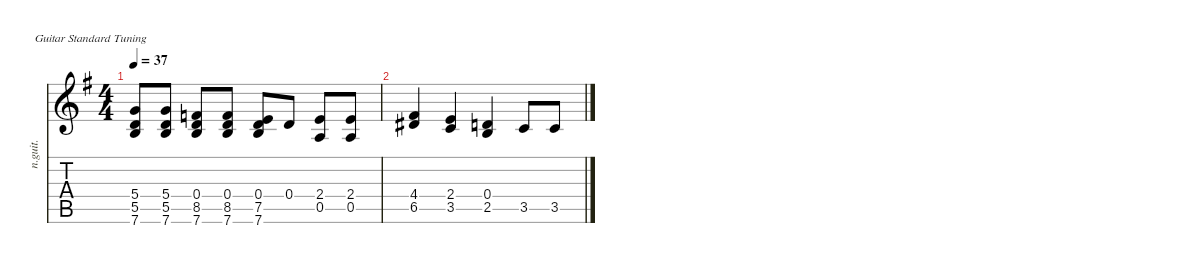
\defaultSystemsLayout 4
\hideDynamics
\bracketExtendMode nobrackets
\otherSystemsTrackNameOrientation horizontal
\track ("Nylon Guitar" "n.guit.") {instrument acousticguitarnylon}
\staff {score tabs}
\tuning (E4 B3 G3 D3 A2 E2)
\ts (4 4)
\tempo 37
\clef g2
\ks g
(7.6{acc forcenatural} 5.5{acc forcenatural} 5.4{acc forcenatural}).8{dy mf beam Up} (5.4{acc forcenatural} 5.5{acc forcenatural} 7.6{acc forcenatural}).8{beam Up} (0.4{acc forcenatural} 8.5{acc forcenatural} 7.6{acc forcenatural}).8{beam Up} (0.4{acc forcenatural} 8.5{acc forcenatural} 7.6{acc forcenatural}).8{beam Up} (0.4{acc forcenatural} 7.5{acc forcenatural} 7.6{acc forcenatural}).8{beam Up} 0.4{acc forcenatural}.8{beam Up} (2.4{acc forcenatural} 0.5{acc forcenatural}).8{beam Up} (2.4{acc forcenatural} 0.5{acc forcenatural}).8{beam Up} |
(4.4{acc #} 6.5{acc #}).4{beam Up} (2.4{acc forcenatural} 3.5{acc forcenatural}).4{beam Up} (0.4{acc forcenatural} 2.5{acc forcenatural}).4{beam Up} 3.5{acc forcenatural}.8{beam Up} 3.5{acc forcenatural}.8{beam Up}
